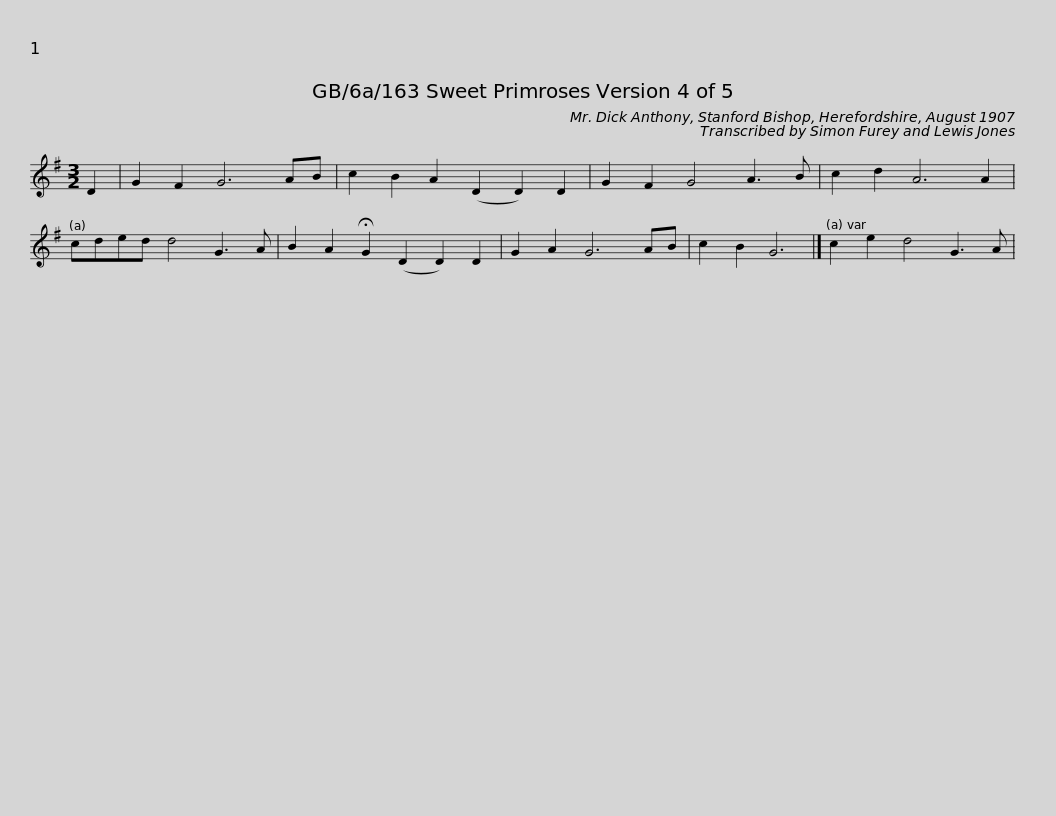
X:1
L:1/8
M:3/2
I:linebreak $
K:G
V:1 treble
V:1
 D2 | G2 F2 G6 AB | c2 B2 A2 (D2 D2) D2 | G2 F2 G4 A3 B | c2 d2 A6 A2 |$ %5
 cded d4 G3 A | B2 A2 !fermata!G2 (D2 D2) D2 | G2 A2 G6 AB | c2 B2 G6 |]$ c2 e2 d4 G3 A | %10
